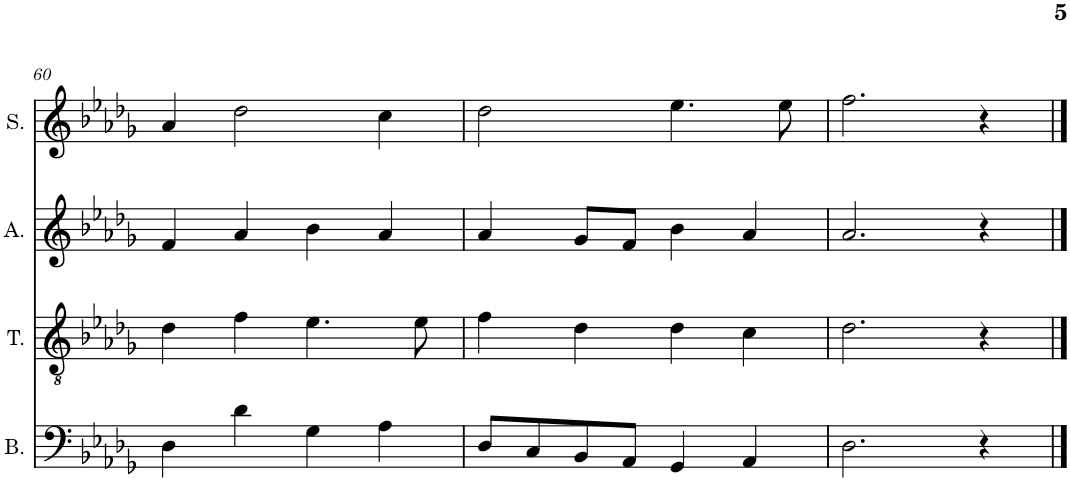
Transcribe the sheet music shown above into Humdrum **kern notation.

**kern	**kern	**kern	**kern
*part4	*part3	*part2	*part1
*staff4	*staff3	*staff2	*staff1
*I"Bass	*I"Tenor	*I"Alto	*I"Soprano
*I'B.	*I'T.	*I'A.	*I'S.
!!LO:PB:g=z
*clefF4	*clefGv2	*clefG2	*clefG2
*k[b-e-a-d-g-]	*k[b-e-a-d-g-]	*k[b-e-a-d-g-]	*k[b-e-a-d-g-]
*M4/4	*M4/4	*M4/4	*M4/4
=60	=60	=60	=60
4D-\	4d-\	4f/	4a-/
4d-\	4f\	4a-/	2dd-\
4G-\	4.e-\	4b-\	.
*	*	*	*MM130
4A-\	.	4a-/	4cc\
.	8e-\	.	.
=61	=61	=61	=61
*	*	*	*MM120
*	*	*	*^
8D-/L	4f\	4a-/	2dd-\	2.ryy
8C/	.	.	.	.
8BB-/	4d-\	8g-/L	.	.
8AA-/J	.	8f/J	.	.
*	*	*	*MM110	*
4GG-/	4d-\	4b-\	4.ee-\	.
*	*	*	*MM90	*
4AA-/	4c\	4a-/	.	4ryy
.	.	.	8ee-\	.
*	*	*	*v	*v
=62	=62	=62	=62
2.D-\	2.d-\	2.a-/	2.ff\
4r	4r	4r	4r
==	==	==	==
*-	*-	*-	*-
